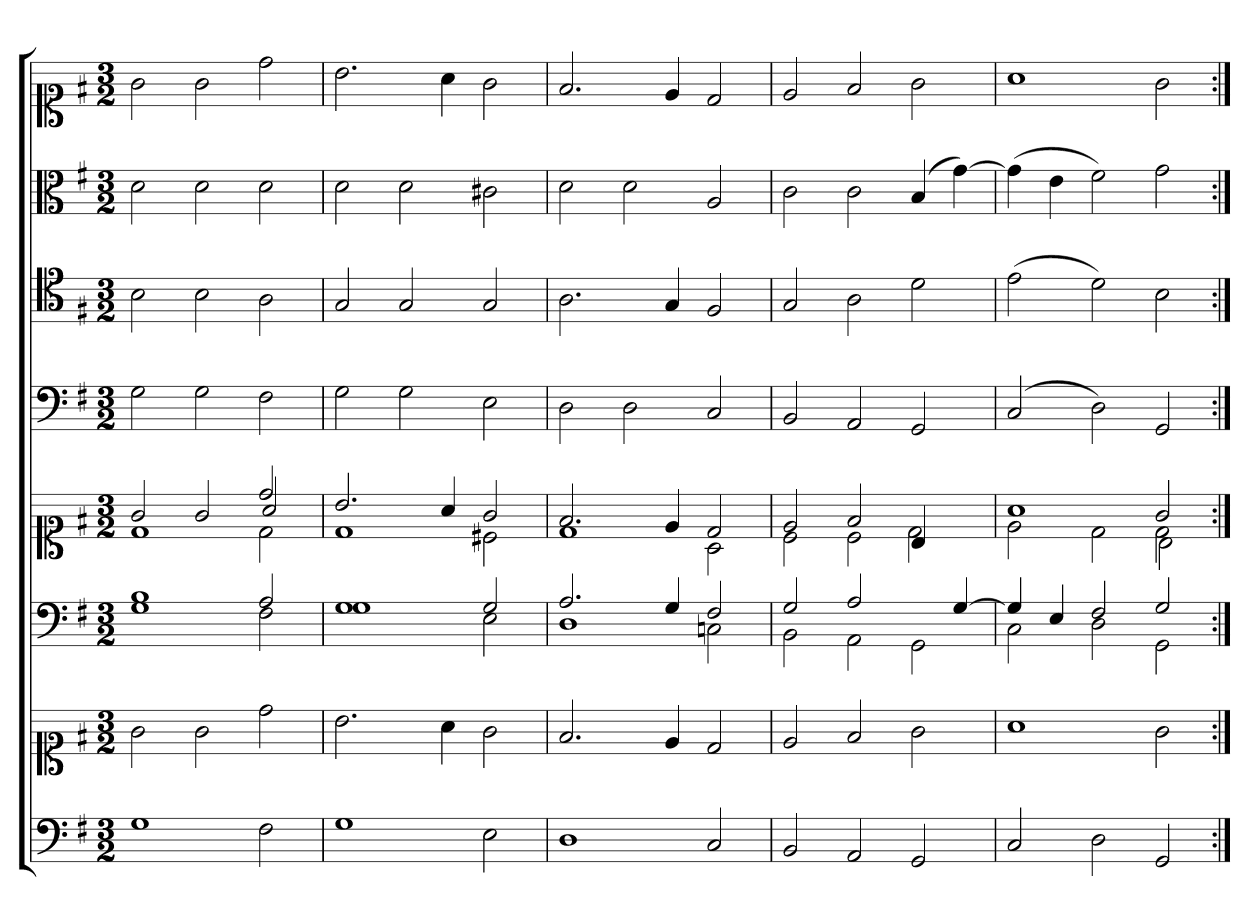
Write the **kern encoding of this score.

**kern	**kern	**kern	**kern	**kern	**kern	**kern	**kern
*part6	*part6	*part5	*part5	*part4	*part3	*part2	*part1
*staff8	*staff7	*staff6	*staff5	*staff4	*staff3	*staff2	*staff1
*clefF4	*clefC1	*clefF4	*clefC1	*clefF4	*clefC4	*clefC3	*clefC1
*k[f#]	*k[f#]	*k[f#]	*k[f#]	*k[f#]	*k[f#]	*k[f#]	*k[f#]
*G:	*G:	*G:	*G:	*G:	*G:	*G:	*G:
*M3/2	*M3/2	*M3/2	*M3/2	*M3/2	*M3/2	*M3/2	*M3/2
=1	=1	=1	=1	=1	=1	=1	=1
*	*	*^	*^	*	*	*	*
*	*	*	*	*	*^	*	*	*	*
1G	2g	1B	1G	2g	1d	1ryy	2G	2B	2d	2g
.	2g	.	.	2g	.	.	2G	2B	2d	2g
2F#	2dd	2A	2F#	2dd	2d	2a/	2F#	2A	2d	2dd
*	*	*	*	*	*v	*v	*	*	*	*
=2	=2	=2	=2	=2	=2	=2	=2	=2	=2
1G	2.b	1G	1G	2.b	1d	2G	2G	2d	2.b
.	.	.	.	.	.	2G	2G	2d	.
.	4a	.	.	4a	.	.	.	.	4a
2E	2g	2G	2E	2g	2c#X	2E	2G	2c#X	2g
=3	=3	=3	=3	=3	=3	=3	=3	=3	=3
1D	2.f#	2.A	1D	2.f#	1d	2D	2.A	2d	2.f#
.	.	.	.	.	.	2D	.	2d	.
.	4e	4G	.	4e	.	.	4G	.	4e
2C	2d	2F#	2Cn	2d	2A	2C	2F#	2A	2d
=4	=4	=4	=4	=4	=4	=4	=4	=4	=4
2BB	2e	2G	2BB	2e	2c	2BB	2G	2c	2e
2AA	2f#	2A	2AA	2f#	2c	2AA	2A	2c	2f#
2GG	2g	4ryy	2GG	4B	2d	2GG	2d	(4B	2g
.	.	[4G	.	4ryy	.	.	.	[4g)	.
=5	=5	=5	=5	=5	=5	=5	=5	=5	=5
*	*	*	*	*	*^	*	*	*	*
2C	1a	4G]	2C	1a	2e	1ryy	(2C	(2e	(4g]	1a
.	.	4E	.	.	.	.	.	.	4e	.
2D	.	2F#	2D	.	2d	.	2D)	2d)	2f#)	.
2GG	2g	2G	2GG	2g	2d	2B\	2GG	2B	2g	2g
*	*	*v	*v	*	*	*	*	*	*	*
*	*	*	*v	*v	*v	*	*	*	*
=:|!	=:|!	=:|!	=:|!	=:|!	=:|!	=:|!	=:|!
*-	*-	*-	*-	*-	*-	*-	*-
